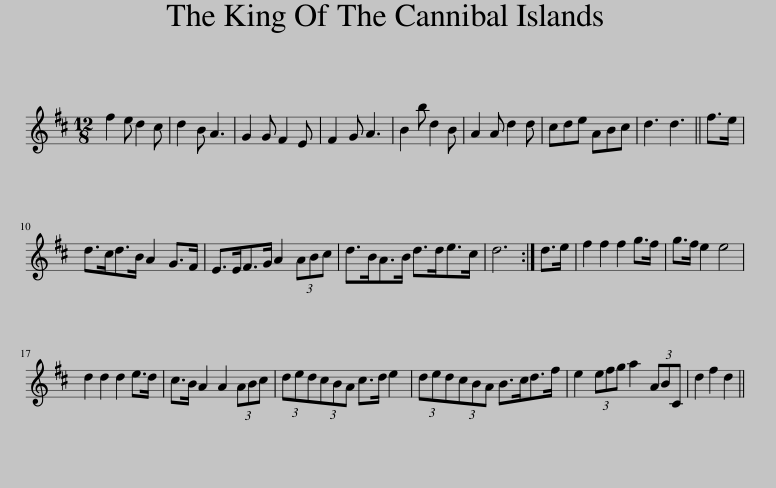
X:1
L:1/8
M:12/8
I:linebreak $
K:D
V:1 treble
V:1
 f2 e d2 c | d2 B A3 | G2 G F2 E | F2 G A3 | B2 b d2 B | %5
 A2 A d2 d | cde ABc | d3 d3 || f>e |$ d>cd>B A2 G>F | %10
 E>EF>G A2 (3ABc | d>BA>B d>de>c | d6 :| d>e | f2 f2 f2 g>f | %15
 g>f e2 e4 |$ d2 d2 d2 e>d | c>B A2 A2 (3ABc | (3ded(3cBA c>d e2 | (3ded(3cBA B>cd>f | %20
 e2 (3efg a2 (3ABC | d2 f2 d2 || %22
